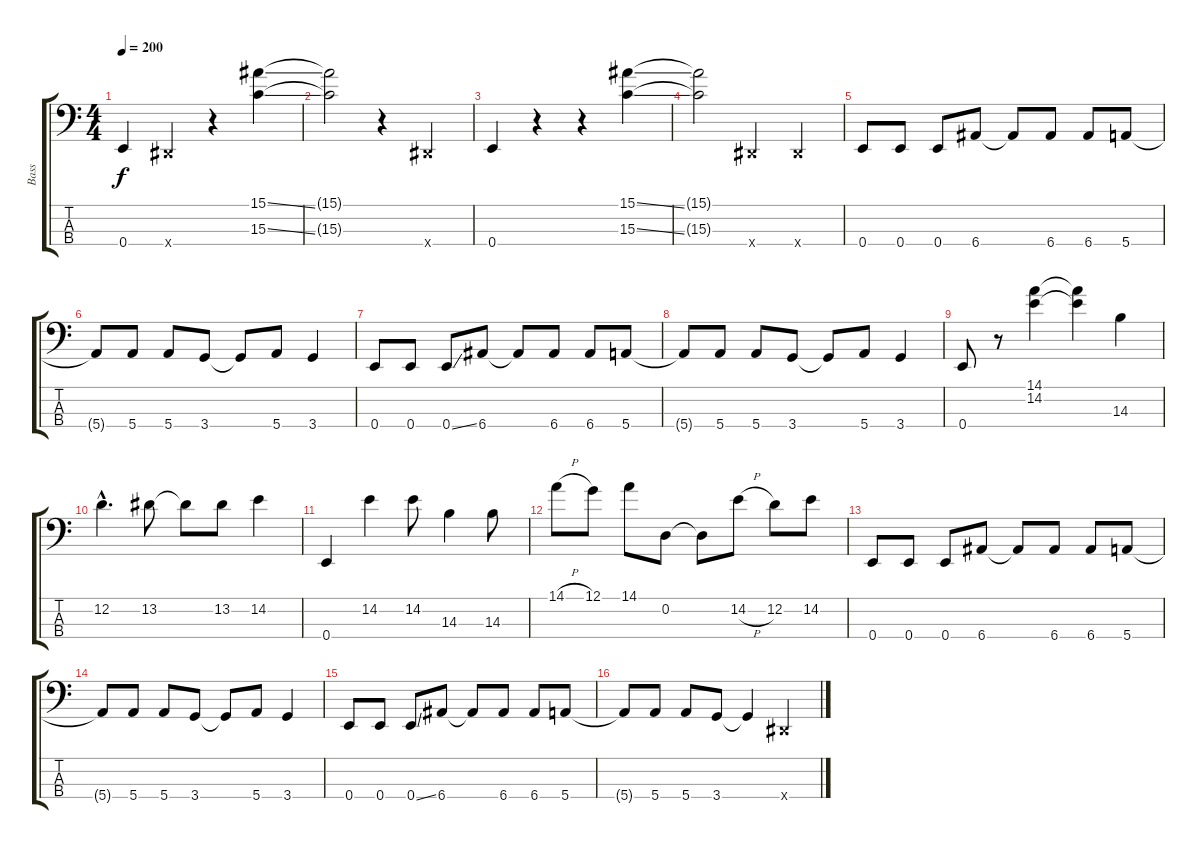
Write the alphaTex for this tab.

\track ("Bass" "Bass") {instrument electricbassfinger}
\staff {score tabs}
\tuning (G2 D2 A1 E1) {hide}
\ts (4 4)
\tempo 200
\clef f4
\ks c
0.4.4{dy f} -1.4{x}.4 r.4 (15.1{ss} 15.3{ss}).4 |
(15.1{t} 15.3{t}).2 r.4 -1.4{x}.4 |
0.4.4 r.4 r.4 (15.1{ss} 15.3{ss}).4 |
(15.1{t} 15.3{t}).2 -1.4{x}.4 -1.4{x}.4 |
0.4.8 0.4.8 0.4.8 6.4.8 6.4{t}.8 6.4.8 6.4.8 5.4.8 |
5.4{t}.8 5.4.8 5.4.8 3.4.8 3.4{t}.8 5.4.8 3.4.4 |
0.4.8 0.4.8 0.4{ss}.8 6.4.8 6.4{t}.8 6.4.8 6.4.8 5.4.8 |
5.4{t}.8 5.4.8 5.4.8 3.4.8 3.4{t}.8 5.4.8 3.4.4 |
0.4.8 r.8 (14.1 14.2).4 (14.1{t} 14.2{t}).4 14.3.4 |
12.2{hac}.4{d} 13.2.8 13.2{t}.8 13.2.8 14.2.4 |
0.4.4 14.2.4 14.2.8 14.3.4 14.3.8 |
14.1{h}.8 12.1.8 14.1.8 0.2.8 0.2{t}.8 14.2{h}.8 12.2.8 14.2.8 |
0.4.8 0.4.8 0.4.8 6.4.8 6.4{t}.8 6.4.8 6.4.8 5.4.8 |
5.4{t}.8 5.4.8 5.4.8 3.4.8 3.4{t}.8 5.4.8 3.4.4 |
0.4.8 0.4.8 0.4{ss}.8 6.4.8 6.4{t}.8 6.4.8 6.4.8 5.4.8 |
5.4{t}.8 5.4.8 5.4.8 3.4.8 3.4{t}.4 -1.4{x}.4
